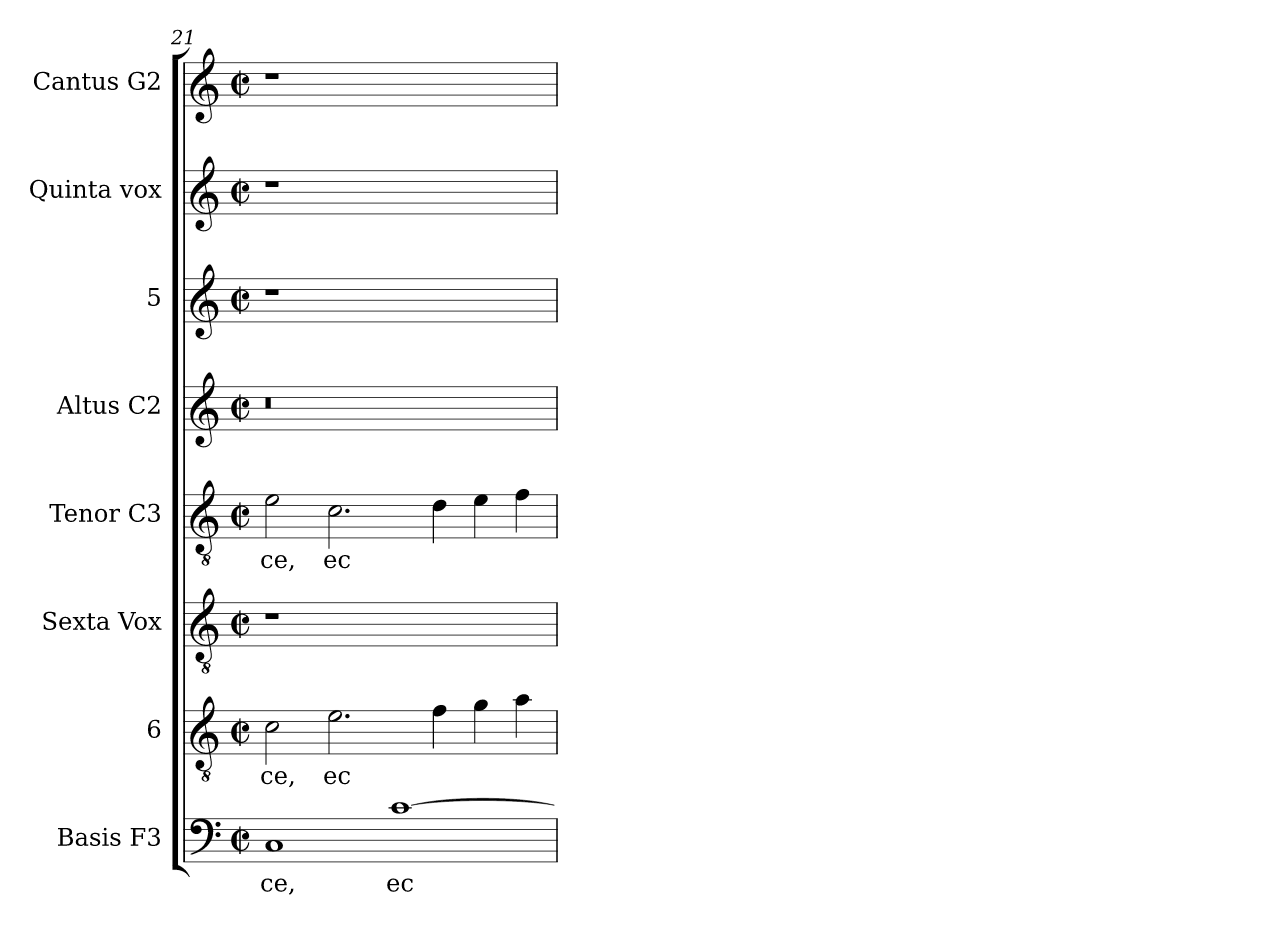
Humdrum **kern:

**kern	**text	**kern	**text	**kern	**kern	**text	**kern	**kern	**kern	**kern
*part8	*part8	*part7	*part7	*part6	*part5	*part5	*part4	*part3	*part2	*part1
*staff8	*staff8	*staff7	*staff7	*staff6	*staff5	*staff5	*staff4	*staff3	*staff2	*staff1
*I"Basis  F3	*	*I"6	*	*I"Sexta  Vox	*I"Tenor  C3	*	*I"Altus  C2	*I"5	*I"Quinta  vox	*I"Cantus  G2
*I'B	*	*	*	*	*I'T	*	*I'A	*	*	*I'C
!!LO:LB:g=z
*clefF4	*	*clefGv2	*	*clefGv2	*clefGv2	*	*clefG2	*clefG2	*clefG2	*clefG2
*k[]	*	*k[]	*	*k[]	*k[]	*	*k[]	*k[]	*k[]	*k[]
*C:	*	*C:	*	*C:	*C:	*	*C:	*C:	*C:	*C:
*M2/2	*	*M2/2	*	*M2/2	*M2/2	*	*M2/2	*M2/2	*M2/2	*M2/2
*met(c|)	*	*met(c|)	*	*met(c|)	*met(c|)	*	*met(c|)	*met(c|)	*met(c|)	*met(c|)
=21	=21	=21	=21	=21	=21	=21	=21	=21	=21	=21
!	!LO:LY:b:cj	!	!LO:LY:b:cj	!	!	!LO:LY:b:cj	!	!	!	!
1C	-ce,	2c\	-ce,	1r	2e\	-ce,	0r	1r	1r	1r
!	!	!	!LO:LY:b:cj	!	!	!LO:LY:b:cj	!	!	!	!
.	.	2.e\	ec-	.	2.c\	ec-	.	.	.	.
!	!LO:LY:b:cj	!	!	!	!	!	!	!	!	!
[>1c	ec-	.	.	1ryy	.	.	.	1ryy	1ryy	1ryy
!	!	!	!LO:LY:b:cj	!	!	!LO:LY:b:cj	!	!	!	!
.	.	4f\	--	.	4d\	--	.	.	.	.
!	!	!	!LO:LY:b:cj	!	!	!LO:LY:b:cj	!	!	!	!
.	.	4g\	--	.	4e\	--	.	.	.	.
!	!	!	!LO:LY:b:cj	!	!	!LO:LY:b:cj	!	!	!	!
.	.	4a\	--	.	4f\	--	.	.	.	.
=	=	=	=	=	=	=	=	=	=	=
*-	*-	*-	*-	*-	*-	*-	*-	*-	*-	*-
